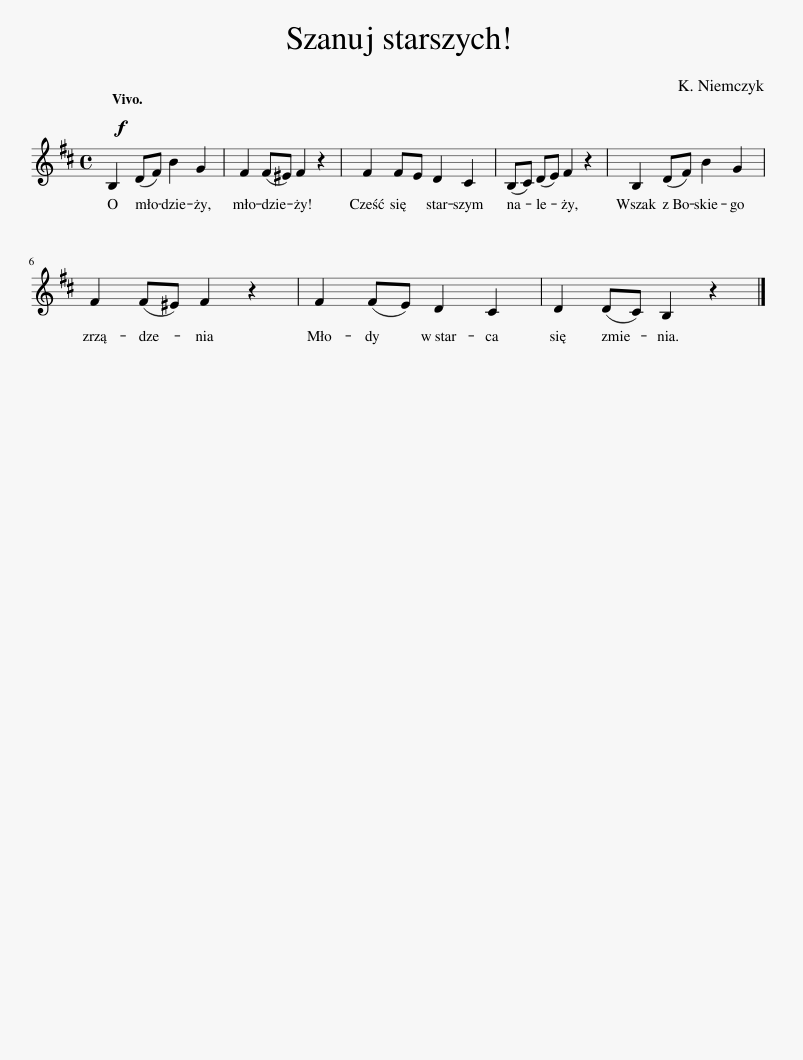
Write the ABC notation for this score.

X:1
L:1/8
M:4/4
I:linebreak $
K:D
V:1 treble
V:1
!f! B,2 (DF) B2 G2 | F2 (F^E) F2 z2 | F2 FE D2 C2 | (B,C) (DE) F2 z2 | B,2 (DF) B2 G2 |$ %5
 F2 (F^E) F2 z2 | F2 (FE) D2 C2 | D2 (DC) B,2 z2 |] %8
